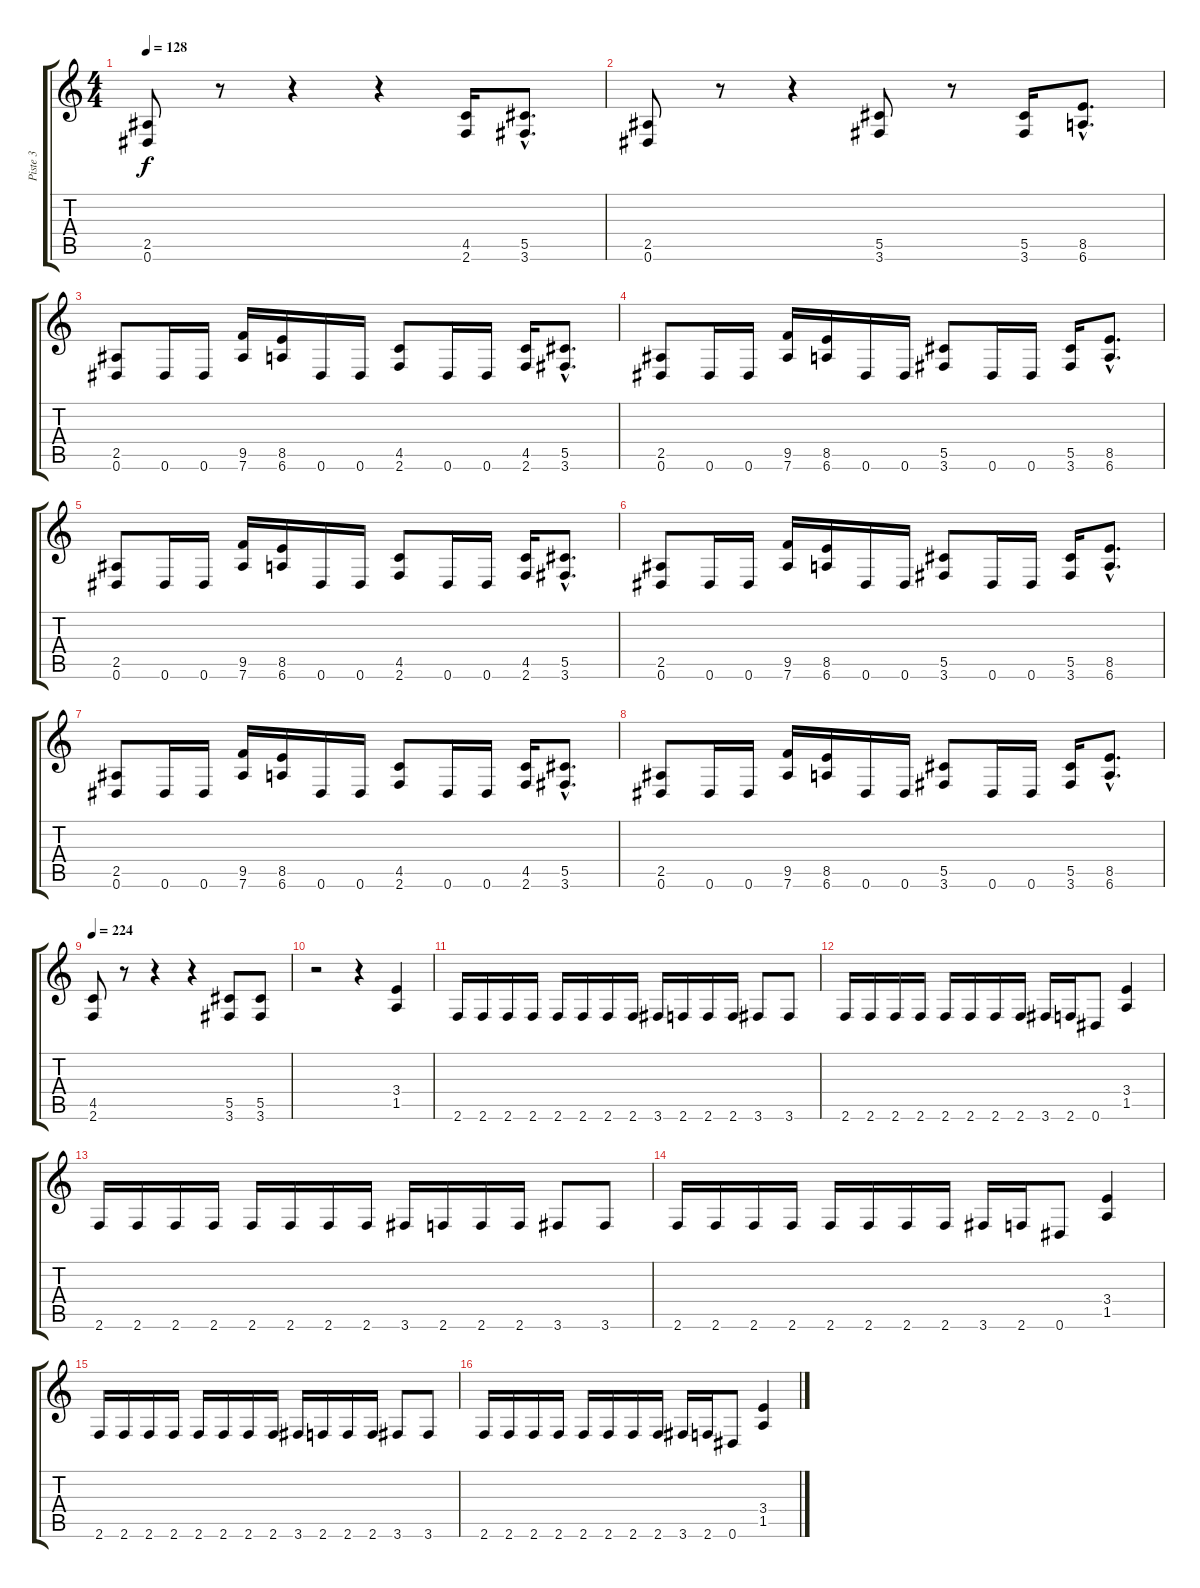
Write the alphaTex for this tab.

\track ("Piste 3" "Piste 3") {instrument distortionguitar}
\staff {score tabs}
\tuning (Eb4 Bb3 Gb3 Db3 Ab2 Eb2) {hide}
\ts (4 4)
\tempo 128
\clef g2
\ks c
(2.5 0.6).8{dy f instrument distortionguitar} r.8 r.4 r.4 (4.5 2.6).16 (5.5{hac} 3.6{hac}).8{d} |
(2.5 0.6).8 r.8 r.4 (5.5 3.6).8 r.8 (5.5 3.6).16 (8.5{hac} 6.6{hac}).8{d} |
(2.5 0.6).8 0.6.16 0.6.16 (9.5 7.6).16 (8.5 6.6).16 0.6.16 0.6.16 (4.5 2.6).8 0.6.16 0.6.16 (4.5 2.6).16 (5.5{hac} 3.6{hac}).8{d} |
(2.5 0.6).8 0.6.16 0.6.16 (9.5 7.6).16 (8.5 6.6).16 0.6.16 0.6.16 (5.5 3.6).8 0.6.16 0.6.16 (5.5 3.6).16 (8.5{hac} 6.6{hac}).8{d} |
(2.5 0.6).8 0.6.16 0.6.16 (9.5 7.6).16 (8.5 6.6).16 0.6.16 0.6.16 (4.5 2.6).8 0.6.16 0.6.16 (4.5 2.6).16 (5.5{hac} 3.6{hac}).8{d} |
(2.5 0.6).8 0.6.16 0.6.16 (9.5 7.6).16 (8.5 6.6).16 0.6.16 0.6.16 (5.5 3.6).8 0.6.16 0.6.16 (5.5 3.6).16 (8.5{hac} 6.6{hac}).8{d} |
(2.5 0.6).8 0.6.16 0.6.16 (9.5 7.6).16 (8.5 6.6).16 0.6.16 0.6.16 (4.5 2.6).8 0.6.16 0.6.16 (4.5 2.6).16 (5.5{hac} 3.6{hac}).8{d} |
(2.5 0.6).8 0.6.16 0.6.16 (9.5 7.6).16 (8.5 6.6).16 0.6.16 0.6.16 (5.5 3.6).8 0.6.16 0.6.16 (5.5 3.6).16 (8.5{hac} 6.6{hac}).8{d} |
\tempo 224
(4.5 2.6).8 r.8 r.4 r.4 (5.5 3.6).8 (5.5 3.6).8 |
r.2 r.4 (3.4 1.5).4 |
2.6.16 2.6.16 2.6.16 2.6.16 2.6.16 2.6.16 2.6.16 2.6.16 3.6.16 2.6.16 2.6.16 2.6.16 3.6.8 3.6.8 |
2.6.16 2.6.16 2.6.16 2.6.16 2.6.16 2.6.16 2.6.16 2.6.16 3.6.16 2.6.16 0.6.8 (3.4 1.5).4 |
2.6.16 2.6.16 2.6.16 2.6.16 2.6.16 2.6.16 2.6.16 2.6.16 3.6.16 2.6.16 2.6.16 2.6.16 3.6.8 3.6.8 |
2.6.16 2.6.16 2.6.16 2.6.16 2.6.16 2.6.16 2.6.16 2.6.16 3.6.16 2.6.16 0.6.8 (3.4 1.5).4 |
2.6.16 2.6.16 2.6.16 2.6.16 2.6.16 2.6.16 2.6.16 2.6.16 3.6.16 2.6.16 2.6.16 2.6.16 3.6.8 3.6.8 |
2.6.16 2.6.16 2.6.16 2.6.16 2.6.16 2.6.16 2.6.16 2.6.16 3.6.16 2.6.16 0.6.8 (3.4 1.5).4
